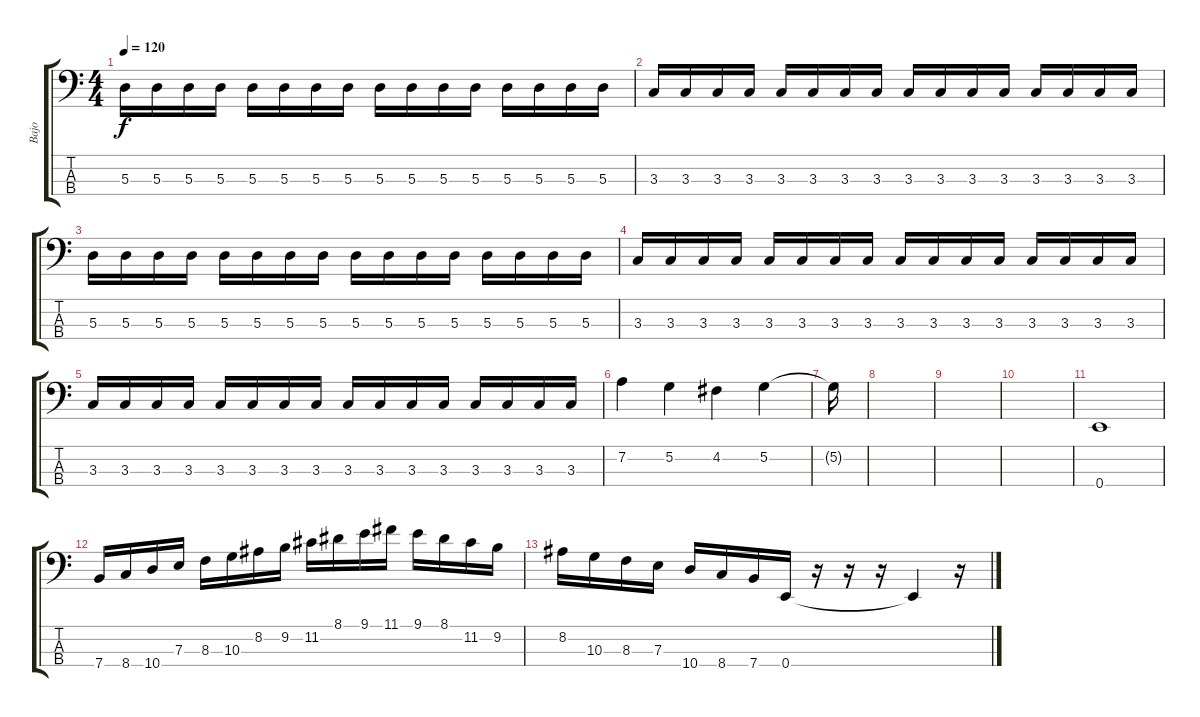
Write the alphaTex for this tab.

\track ("Bajo" "Bajo") {instrument electricbassfinger}
\staff {score tabs}
\tuning (G2 D2 A1 E1) {hide}
\ts (4 4)
\tempo 120
\clef f4
\ks c
5.3.16{dy f} 5.3.16 5.3.16 5.3.16 5.3.16 5.3.16 5.3.16 5.3.16 5.3.16 5.3.16 5.3.16 5.3.16 5.3.16 5.3.16 5.3.16 5.3.16 |
3.3.16 3.3.16 3.3.16 3.3.16 3.3.16 3.3.16 3.3.16 3.3.16 3.3.16 3.3.16 3.3.16 3.3.16 3.3.16 3.3.16 3.3.16 3.3.16 |
5.3.16 5.3.16 5.3.16 5.3.16 5.3.16 5.3.16 5.3.16 5.3.16 5.3.16 5.3.16 5.3.16 5.3.16 5.3.16 5.3.16 5.3.16 5.3.16 |
3.3.16 3.3.16 3.3.16 3.3.16 3.3.16 3.3.16 3.3.16 3.3.16 3.3.16 3.3.16 3.3.16 3.3.16 3.3.16 3.3.16 3.3.16 3.3.16 |
3.3.16 3.3.16 3.3.16 3.3.16 3.3.16 3.3.16 3.3.16 3.3.16 3.3.16 3.3.16 3.3.16 3.3.16 3.3.16 3.3.16 3.3.16 3.3.16 |
7.2.4 5.2.4 4.2.4 5.2.4 |
5.2{t}.16 |
|
|
|
0.4.1 |
7.4.16 8.4.16 10.4.16 7.3.16 8.3.16 10.3.16 8.2.16 9.2.16 11.2.16 8.1.16 9.1.16 11.1.16 9.1.16 8.1.16 11.2.16 9.2.16 |
8.2.16 10.3.16 8.3.16 7.3.16 10.4.16 8.4.16 7.4.16 0.4.16 r.16 r.16 r.16 0.4{t}.4 r.16
